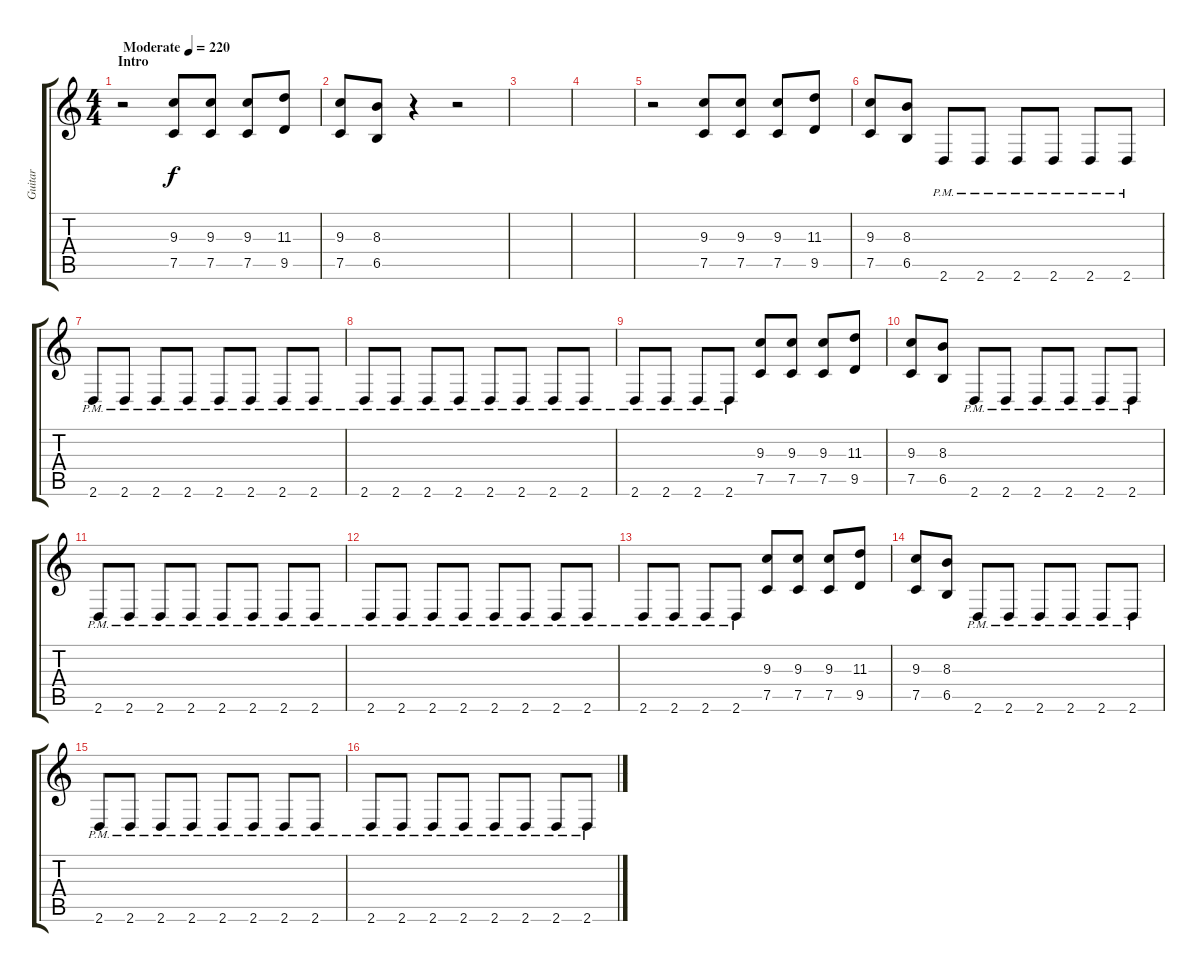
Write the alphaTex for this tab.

\track ("Guitar" "Guitar") {instrument distortionguitar}
\staff {score tabs}
\tuning (C4 G3 Eb3 Bb2 F2 C2) {hide}
\ts (4 4)
\section ("" "Intro")
\tempo (220 "Moderate")
\clef g2
\ks c
r.2{dy f instrument distortionguitar} (9.3 7.5).8 (9.3 7.5).8 (9.3 7.5).8 (11.3 9.5).8 |
(9.3 7.5).8 (8.3 6.5).8 r.4 r.2 |
|
|
r.2 (9.3 7.5).8 (9.3 7.5).8 (9.3 7.5).8 (11.3 9.5).8 |
(9.3 7.5).8 (8.3 6.5).8 2.6{pm}.8 2.6{pm}.8 2.6{pm}.8 2.6{pm}.8 2.6{pm}.8 2.6{pm}.8 |
2.6{pm}.8 2.6{pm}.8 2.6{pm}.8 2.6{pm}.8 2.6{pm}.8 2.6{pm}.8 2.6{pm}.8 2.6{pm}.8 |
2.6{pm}.8 2.6{pm}.8 2.6{pm}.8 2.6{pm}.8 2.6{pm}.8 2.6{pm}.8 2.6{pm}.8 2.6{pm}.8 |
2.6{pm}.8 2.6{pm}.8 2.6{pm}.8 2.6{pm}.8 (9.3 7.5).8 (9.3 7.5).8 (9.3 7.5).8 (11.3 9.5).8 |
(9.3 7.5).8 (8.3 6.5).8 2.6{pm}.8 2.6{pm}.8 2.6{pm}.8 2.6{pm}.8 2.6{pm}.8 2.6{pm}.8 |
2.6{pm}.8 2.6{pm}.8 2.6{pm}.8 2.6{pm}.8 2.6{pm}.8 2.6{pm}.8 2.6{pm}.8 2.6{pm}.8 |
2.6{pm}.8 2.6{pm}.8 2.6{pm}.8 2.6{pm}.8 2.6{pm}.8 2.6{pm}.8 2.6{pm}.8 2.6{pm}.8 |
2.6{pm}.8 2.6{pm}.8 2.6{pm}.8 2.6{pm}.8 (9.3 7.5).8 (9.3 7.5).8 (9.3 7.5).8 (11.3 9.5).8 |
(9.3 7.5).8 (8.3 6.5).8 2.6{pm}.8 2.6{pm}.8 2.6{pm}.8 2.6{pm}.8 2.6{pm}.8 2.6{pm}.8 |
2.6{pm}.8 2.6{pm}.8 2.6{pm}.8 2.6{pm}.8 2.6{pm}.8 2.6{pm}.8 2.6{pm}.8 2.6{pm}.8 |
2.6{pm}.8 2.6{pm}.8 2.6{pm}.8 2.6{pm}.8 2.6{pm}.8 2.6{pm}.8 2.6{pm}.8 2.6{pm}.8
